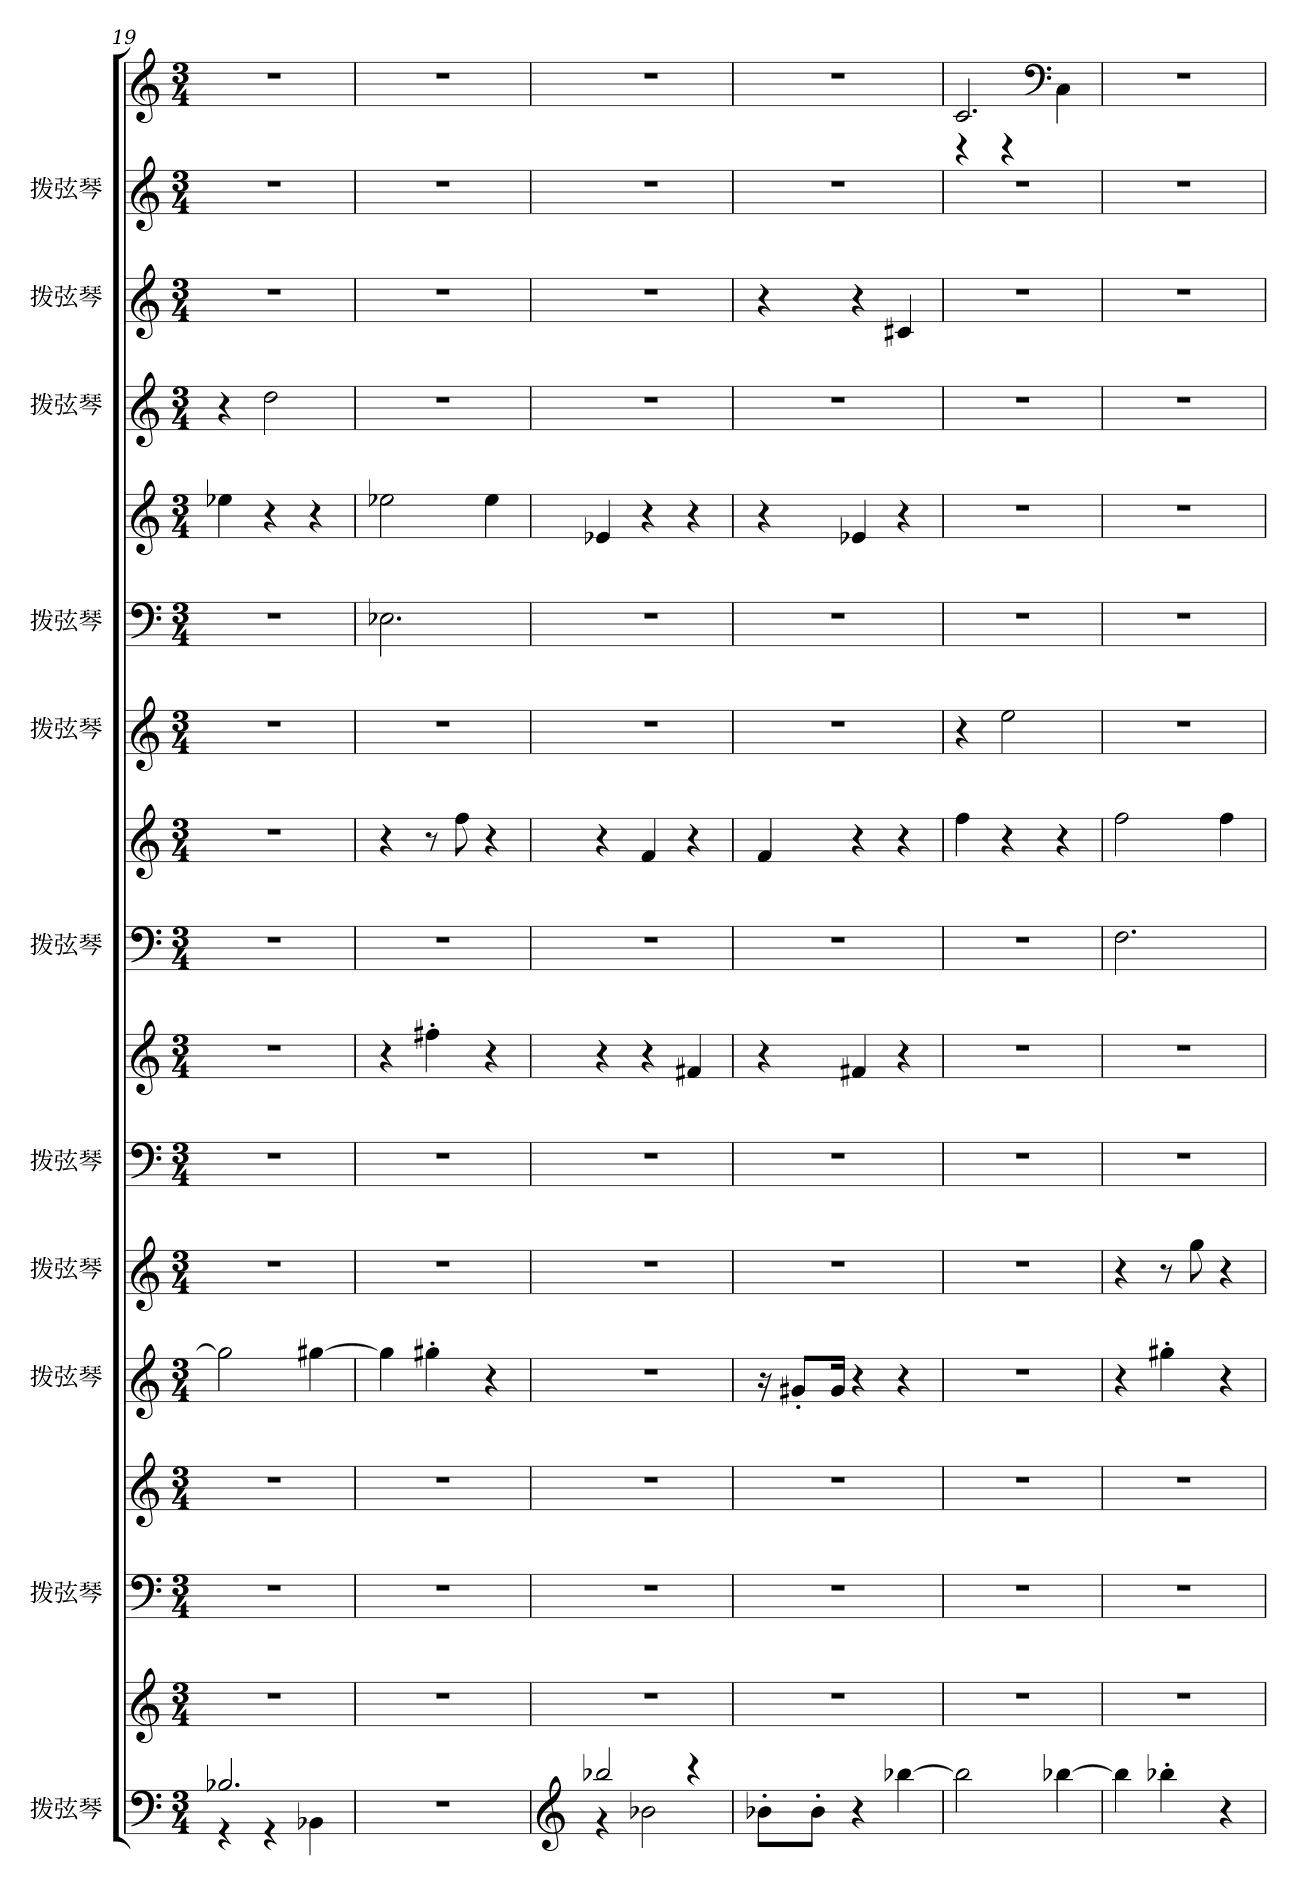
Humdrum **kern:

**kern	**kern	**kern	**kern	**kern	**kern	**kern	**kern	**kern	**kern	**kern	**kern	**kern	**kern	**kern	**kern	**kern
*part11	*part11	*part10	*part10	*part9	*part8	*part7	*part7	*part6	*part6	*part5	*part4	*part4	*part3	*part2	*part1	*part1
*staff17	*staff16	*staff15	*staff14	*staff13	*staff12	*staff11	*staff10	*staff9	*staff8	*staff7	*staff6	*staff5	*staff4	*staff3	*staff2	*staff1
*I"拨弦琴	*	*I"拨弦琴	*	*I"拨弦琴	*I"拨弦琴	*I"拨弦琴	*	*I"拨弦琴	*	*I"拨弦琴	*I"拨弦琴	*	*I"拨弦琴	*I"拨弦琴	*I"拨弦琴	*
!!LO:PB:g=z
*clefF4	*clefG2	*clefF4	*clefG2	*clefG2	*clefG2	*clefF4	*clefG2	*clefF4	*clefG2	*clefG2	*clefF4	*clefG2	*clefG2	*clefG2	*clefG2	*clefG2
*k[]	*k[]	*k[]	*k[]	*k[]	*k[]	*k[]	*k[]	*k[]	*k[]	*k[]	*k[]	*k[]	*k[]	*k[]	*k[]	*k[]
*M3/4	*M3/4	*M3/4	*M3/4	*M3/4	*M3/4	*M3/4	*M3/4	*M3/4	*M3/4	*M3/4	*M3/4	*M3/4	*M3/4	*M3/4	*M3/4	*M3/4
=19	=19	=19	=19	=19	=19	=19	=19	=19	=19	=19	=19	=19	=19	=19	=19	=19
*^	*	*	*	*	*	*	*	*	*	*	*	*	*	*	*	*
2.B-X/	4r	2.r	2.r	2.r	2gg#\]	2.r	2.r	2.r	2.r	2.r	2.r	2.r	4ee-X\	4r	2.r	2.r	2.r
.	4r	.	.	.	.	.	.	.	.	.	.	.	4r	2dd\	.	.	.
.	4BB-X\	.	.	.	[4gg#X\	.	.	.	.	.	.	.	4r	.	.	.	.
*v	*v	*	*	*	*	*	*	*	*	*	*	*	*	*	*	*	*
=20	=20	=20	=20	=20	=20	=20	=20	=20	=20	=20	=20	=20	=20	=20	=20	=20
2.r	2.r	2.r	2.r	4gg#\]	2.r	2.r	4r	2.r	4r	2.r	2.E-X\	2ee-X\	2.r	2.r	2.r	2.r
.	.	.	.	4gg#X'\	.	.	4ff#X'\	.	8r	.	.	.	.	.	.	.
.	.	.	.	.	.	.	.	.	8ff\	.	.	.	.	.	.	.
.	.	.	.	4r	.	.	4r	.	4r	.	.	4ee-\	.	.	.	.
=21	=21	=21	=21	=21	=21	=21	=21	=21	=21	=21	=21	=21	=21	=21	=21	=21
*clefG2	*	*	*	*	*	*	*	*	*	*	*	*	*	*	*	*
*^	*	*	*	*	*	*	*	*	*	*	*	*	*	*	*	*
2bb-X/	4r	2.r	2.r	2.r	2.r	2.r	2.r	4r	2.r	4r	2.r	2.r	4e-X/	2.r	2.r	2.r	2.r
.	2b-X\	.	.	.	.	.	.	4r	.	4f/	.	.	4r	.	.	.	.
4r	.	.	.	.	.	.	.	4f#X/	.	4r	.	.	4r	.	.	.	.
*v	*v	*	*	*	*	*	*	*	*	*	*	*	*	*	*	*	*
=22	=22	=22	=22	=22	=22	=22	=22	=22	=22	=22	=22	=22	=22	=22	=22	=22
8b-X'\L	2.r	2.r	2.r	16r	2.r	2.r	4r	2.r	4f/	2.r	2.r	4r	2.r	4r	2.r	2.r
.	.	.	.	8g#X'/L	.	.	.	.	.	.	.	.	.	.	.	.
8b-'\J	.	.	.	.	.	.	.	.	.	.	.	.	.	.	.	.
.	.	.	.	16g#/Jk	.	.	.	.	.	.	.	.	.	.	.	.
4r	.	.	.	4r	.	.	4f#X/	.	4r	.	.	4e-X/	.	4r	.	.
[4bb-X\	.	.	.	4r	.	.	4r	.	4r	.	.	4r	.	4c#X/	.	.
=23	=23	=23	=23	=23	=23	=23	=23	=23	=23	=23	=23	=23	=23	=23	=23	=23
*	*	*	*	*	*	*	*	*	*	*	*	*	*	*	*	*^
2bb-\]	2.r	2.r	2.r	2.r	2.r	2.r	2.r	2.r	4ff\	4r	2.r	2.r	2.r	2.r	2.r	2.c/	4r
.	.	.	.	.	.	.	.	.	4r	2ee\	.	.	.	.	.	.	4r
*	*	*	*	*	*	*	*	*	*	*	*	*	*	*	*	*clefF4	*
[4bb-X\	.	.	.	.	.	.	.	.	4r	.	.	.	.	.	.	.	4C\
*	*	*	*	*	*	*	*	*	*	*	*	*	*	*	*	*v	*v
=24	=24	=24	=24	=24	=24	=24	=24	=24	=24	=24	=24	=24	=24	=24	=24	=24
4bb-\]	2.r	2.r	2.r	4r	4r	2.r	2.r	2.F\	2ff\	2.r	2.r	2.r	2.r	2.r	2.r	2.r
4bb-X'\	.	.	.	4gg#X'\	8r	.	.	.	.	.	.	.	.	.	.	.
.	.	.	.	.	8gg\	.	.	.	.	.	.	.	.	.	.	.
4r	.	.	.	4r	4r	.	.	.	4ff\	.	.	.	.	.	.	.
=	=	=	=	=	=	=	=	=	=	=	=	=	=	=	=	=
*-	*-	*-	*-	*-	*-	*-	*-	*-	*-	*-	*-	*-	*-	*-	*-	*-
